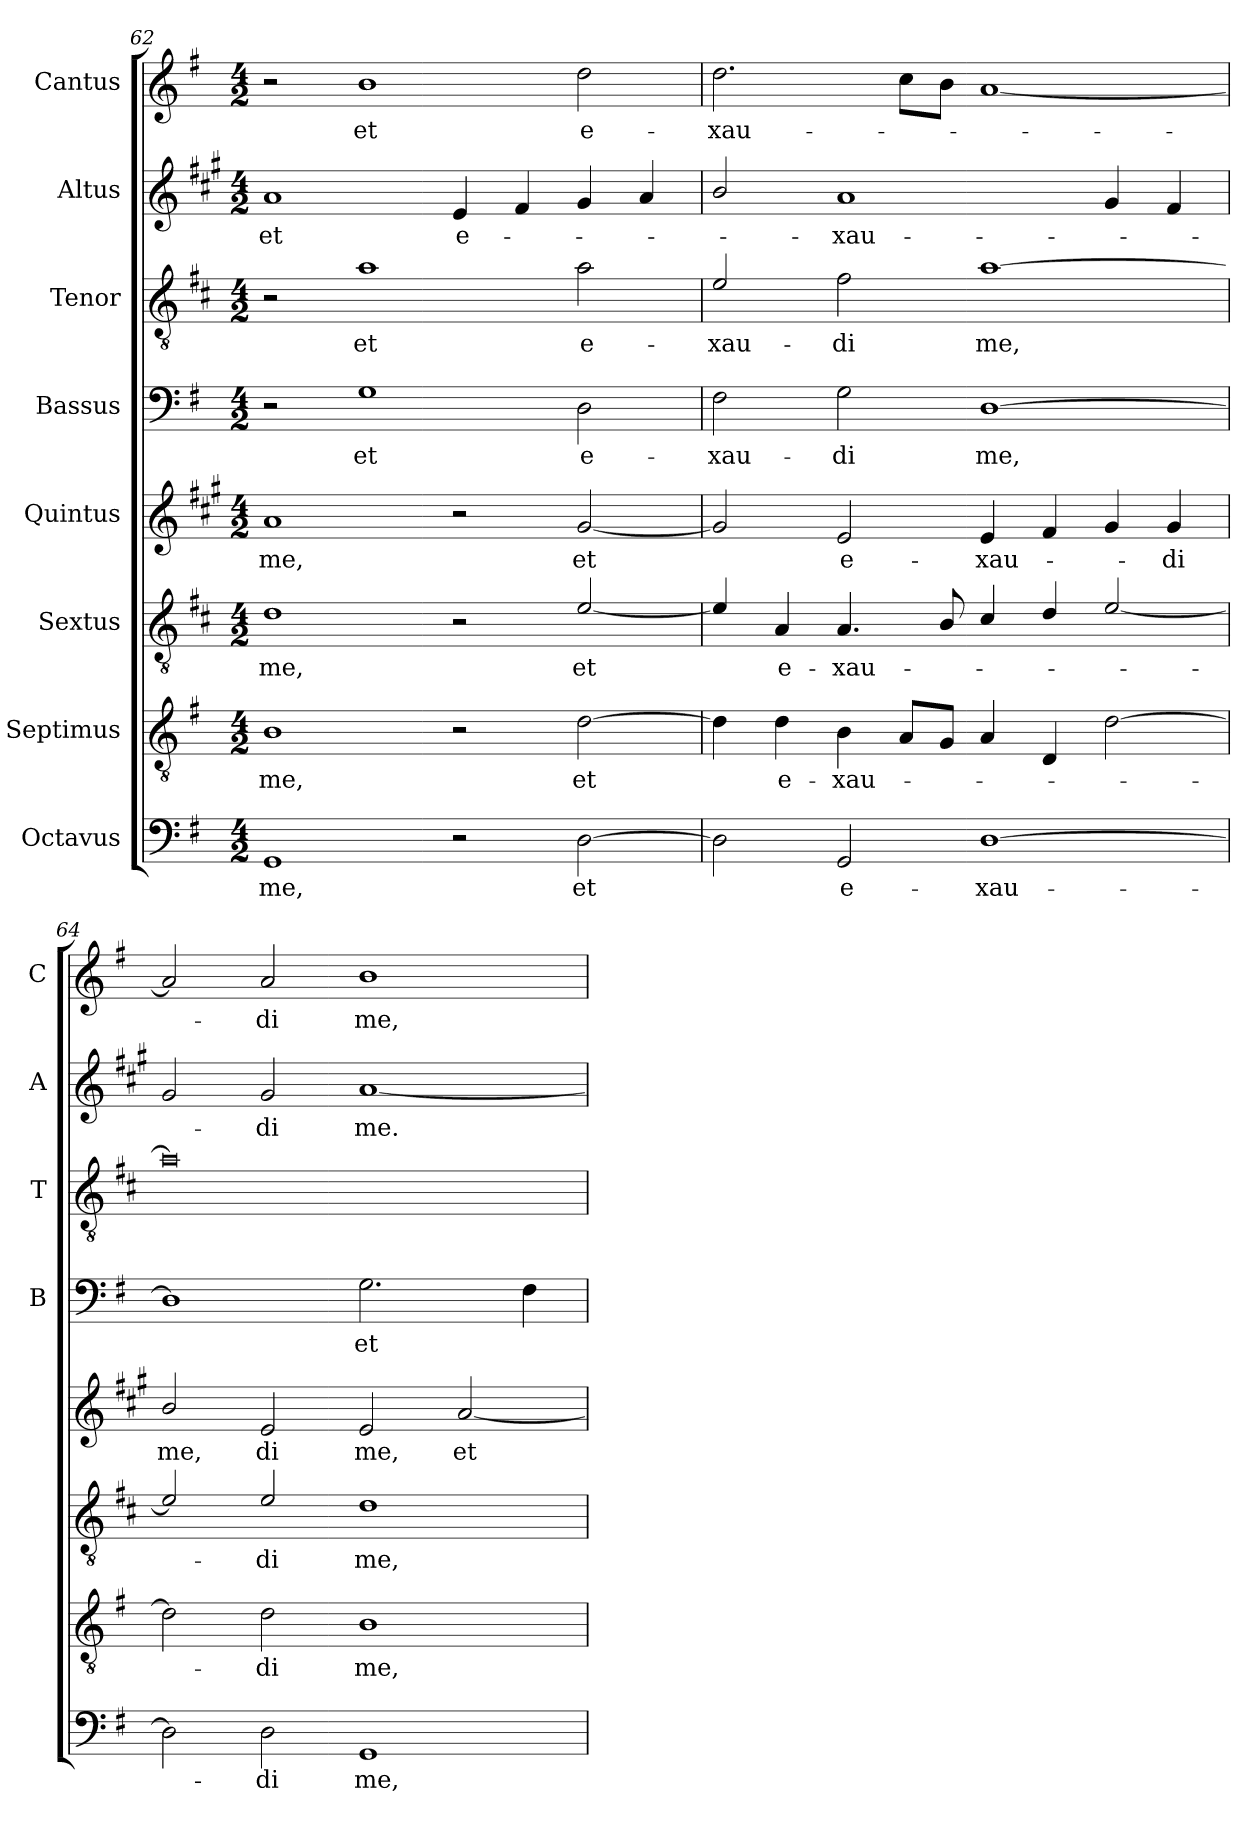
**kern	**text	**kern	**text	**kern	**text	**kern	**text	**kern	**text	**kern	**text	**kern	**text	**kern	**text
*part8	*part8	*part7	*part7	*part6	*part6	*part5	*part5	*part4	*part4	*part3	*part3	*part2	*part2	*part1	*part1
*staff8	*staff8	*staff7	*staff7	*staff6	*staff6	*staff5	*staff5	*staff4	*staff4	*staff3	*staff3	*staff2	*staff2	*staff1	*staff1
*I"Octavus	*	*I"Septimus	*	*I"Sextus	*	*I"Quintus	*	*I"Bassus	*	*I"Tenor	*	*I"Altus	*	*I"Cantus	*
*	*	*	*	*	*	*	*	*I'B	*	*I'T	*	*I'A	*	*I'C	*
*clefF4	*	*clefGv2	*	*clefGv2	*	*clefG2	*	*clefF4	*	*clefGv2	*	*clefG2	*	*clefG2	*
*	*	*	*	*ITrd4c7	*	*ITrd1c2	*	*	*	*ITrd4c7	*	*ITrd1c2	*	*	*
*k[f#]	*	*k[f#]	*	*k[f#]	*	*k[f#]	*	*k[f#]	*	*k[f#]	*	*k[f#]	*	*k[f#]	*
*G:	*	*G:	*	*G:	*	*G:	*	*G:	*	*G:	*	*G:	*	*G:	*
*M4/2	*	*M4/2	*	*M4/2	*	*M4/2	*	*M4/2	*	*M4/2	*	*M4/2	*	*M4/2	*
=62	=62	=62	=62	=62	=62	=62	=62	=62	=62	=62	=62	=62	=62	=62	=62
!	!LO:LY:b	!	!LO:LY:b	!	!LO:LY:b	!	!LO:LY:b	!	!	!	!	!	!LO:LY:b	!	!
1GG	me,	1B	me,	1G	me,	1g	me,	2r	.	2r	.	1g	et	2r	.
!	!	!	!	!	!	!	!	!	!LO:LY:b	!	!LO:LY:b	!	!	!	!LO:LY:b
.	.	.	.	.	.	.	.	1G	et	1d	et	.	.	1b	et
!	!	!	!	!	!	!	!	!	!	!	!	!	!LO:LY:b	!	!
2r	.	2r	.	2r	.	2r	.	.	.	.	.	4d/	e-	.	.
.	.	.	.	.	.	.	.	.	.	.	.	4e/	.	.	.
!	!LO:LY:b	!	!LO:LY:b	!	!LO:LY:b	!	!LO:LY:b	!	!LO:LY:b	!	!LO:LY:b	!	!	!	!LO:LY:b
[2D\	et	[2d\	et	[2A/	et	[2f#/	et	2D\	e-	2d\	e-	4f#/	.	2dd\	e-
.	.	.	.	.	.	.	.	.	.	.	.	4g/	.	.	.
!!LO:LB:g=z
=63	=63	=63	=63	=63	=63	=63	=63	=63	=63	=63	=63	=63	=63	=63	=63
!	!	!	!	!	!	!	!	!	!LO:LY:b	!	!LO:LY:b	!	!	!	!LO:LY:b
2D\]	.	4d\]	.	4A/]	.	2f#/]	.	2F#\	-xau-	2A/	-xau-	2a/	.	2.dd\	-xau-
!	!	!	!LO:LY:b	!	!LO:LY:b	!	!	!	!	!	!	!	!	!	!
.	.	4d\	e-	4D/	e-	.	.	.	.	.	.	.	.	.	.
!	!LO:LY:b	!	!LO:LY:b	!	!LO:LY:b	!	!LO:LY:b	!	!LO:LY:b	!	!LO:LY:b	!	!LO:LY:b	!	!
2GG/	e-	4B\	-xau-	4.D/	-xau-	2d/	e-	2G\	-di	2B\	-di	1g	-xau-	.	.
.	.	8A/L	.	.	.	.	.	.	.	.	.	.	.	8cc\L	.
.	.	8G/J	.	8E/	.	.	.	.	.	.	.	.	.	8b\J	.
!	!LO:LY:b	!	!	!	!	!	!LO:LY:b	!	!LO:LY:b	!	!LO:LY:b	!	!	!	!
[1D	-xau-	4A/	.	4F#/	.	4d/	-xau-	[1D	me,	[1d	me,	.	.	[1a	.
.	.	4D/	.	4G/	.	4e/	.	.	.	.	.	.	.	.	.
.	.	[2d\	.	[2A/	.	4f#/	.	.	.	.	.	4f#/	.	.	.
!	!	!	!	!	!	!	!LO:LY:b	!	!	!	!	!	!	!	!
.	.	.	.	.	.	4f#/	-di	.	.	.	.	4e/	.	.	.
=64	=64	=64	=64	=64	=64	=64	=64	=64	=64	=64	=64	=64	=64	=64	=64
!	!	!	!	!	!	!	!LO:LY:b	!	!	!	!	!	!	!	!
2D\]	.	2d\]	.	2A/]	.	2a/	me,	1D]	.	0d]	.	2f#/	.	2a/]	.
!	!LO:LY:b	!	!LO:LY:b	!	!LO:LY:b	!	!LO:LY:b	!	!	!	!	!	!LO:LY:b	!	!LO:LY:b
2D\	-di	2d\	-di	2A/	-di	2d/	di	.	.	.	.	2f#/	-di	2a/	-di
!	!LO:LY:b	!	!LO:LY:b	!	!LO:LY:b	!	!LO:LY:b	!	!LO:LY:b	!	!	!	!LO:LY:b	!	!LO:LY:b
1GG	me,	1B	me,	1G	me,	2d/	me,	2.G\	et	.	.	[1g	me.	1b	me,
!	!	!	!	!	!	!	!LO:LY:b	!	!	!	!	!	!	!	!
.	.	.	.	.	.	[2g/	et	.	.	.	.	.	.	.	.
.	.	.	.	.	.	.	.	4F#\	.	.	.	.	.	.	.
=	=	=	=	=	=	=	=	=	=	=	=	=	=	=	=
*-	*-	*-	*-	*-	*-	*-	*-	*-	*-	*-	*-	*-	*-	*-	*-
